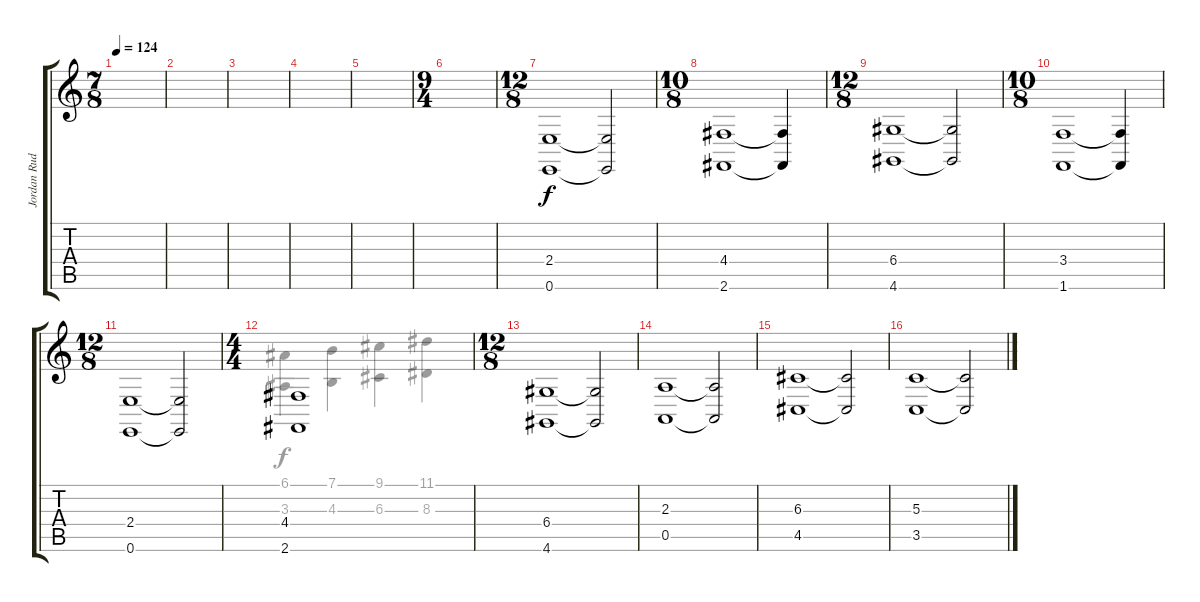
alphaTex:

\track ("Jordan Rudess Strings" "Jordan Rud") {instrument stringensemble1}
\staff {score tabs}
\tuning (E4 B3 G3 D3 A2 E2) {hide}
\voice
\ts (7 8)
\tempo 124
\clef g2
\ks c
|
|
|
|
|
\ts (9 4)
|
\ts (12 8)
(2.4 0.6).1 (2.4{t} 0.6{t}).2 |
\ts (10 8)
(4.4 2.6).1 (4.4{t} 2.6{t}).4 |
\ts (12 8)
(6.4 4.6).1 (6.4{t} 4.6{t}).2 |
\ts (10 8)
(3.4 1.6).1 (3.4{t} 1.6{t}).4 |
\ts (12 8)
(2.4 0.6).1 (2.4{t} 0.6{t}).2 |
\ts (4 4)
(4.4 2.6).1 |
\ts (12 8)
(6.4 4.6).1 (6.4{t} 4.6{t}).2 |
(2.3 0.5).1 (2.3{t} 0.5{t}).2 |
(6.3 4.5).1 (6.3{t} 4.5{t}).2 |
(5.3 3.5).1 (5.3{t} 3.5{t}).2
\voice
\clef g2
\ottava regular
\simile none
\ks c
|
|
|
|
|
|
|
|
|
|
|
(6.1 3.3).4 (7.1 4.3).4 (9.1 6.3).4 (11.1 8.3).4 |
|
|
|
